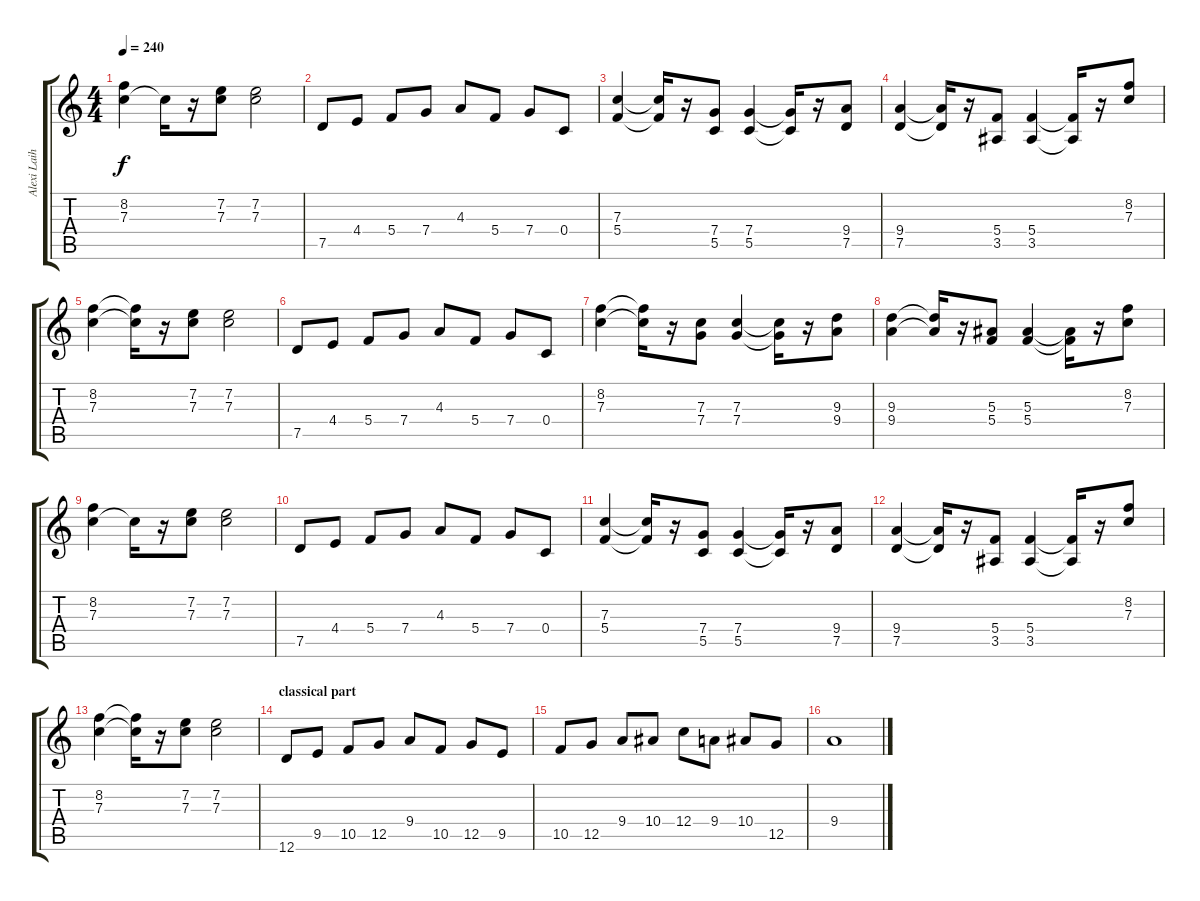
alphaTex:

\track ("Alexi Laiho" "Alexi Laih") {instrument overdrivenguitar}
\staff {score tabs}
\tuning (D4 A3 F3 C3 G2 D2) {hide}
\ts (4 4)
\tempo 240
\clef g2
\ks c
(8.2 7.3).4{dy f} 7.3{t}.16 r.16 (7.2 7.3).8 (7.2 7.3).2 |
7.5.8 4.4.8 5.4.8 7.4.8 4.3.8 5.4.8 7.4.8 0.4.8 |
(7.3 5.4).4 (7.3{t} 5.4{t}).16 r.16 (7.4 5.5).8 (7.4 5.5).4 (7.4{t} 5.5{t}).16 r.16 (9.4 7.5).8 |
(9.4 7.5).4 (9.4{t} 7.5{t}).16 r.16 (5.4 3.5).8 (5.4 3.5).4 (5.4{t} 3.5{t}).16 r.16 (8.2 7.3).8 |
(8.2 7.3).4 (8.2{t} 7.3{t}).16 r.16 (7.2 7.3).8 (7.2 7.3).2 |
7.5.8 4.4.8 5.4.8 7.4.8 4.3.8 5.4.8 7.4.8 0.4.8 |
(8.2 7.3).4 (8.2{t} 7.3{t}).16 r.16 (7.3 7.4).8 (7.3 7.4).4 (7.3{t} 7.4{t}).16 r.16 (9.3 9.4).8 |
(9.3 9.4).4 (9.3{t} 9.4{t}).16 r.16 (5.3 5.4).8 (5.3 5.4).4 (5.3{t} 5.4{t}).16 r.16 (8.2 7.3).8 |
(8.2 7.3).4 7.3{t}.16 r.16 (7.2 7.3).8 (7.2 7.3).2 |
7.5.8 4.4.8 5.4.8 7.4.8 4.3.8 5.4.8 7.4.8 0.4.8 |
(7.3 5.4).4 (7.3{t} 5.4{t}).16 r.16 (7.4 5.5).8 (7.4 5.5).4 (7.4{t} 5.5{t}).16 r.16 (9.4 7.5).8 |
(9.4 7.5).4 (9.4{t} 7.5{t}).16 r.16 (5.4 3.5).8 (5.4 3.5).4 (5.4{t} 3.5{t}).16 r.16 (8.2 7.3).8 |
(8.2 7.3).4 (8.2{t} 7.3{t}).16 r.16 (7.2 7.3).8 (7.2 7.3).2 |
\section ("" "classical part")
12.6.8 9.5.8 10.5.8 12.5.8 9.4.8 10.5.8 12.5.8 9.5.8 |
10.5.8 12.5.8 9.4.8 10.4.8 12.4.8 9.4.8 10.4.8 12.5.8 |
9.4.1
